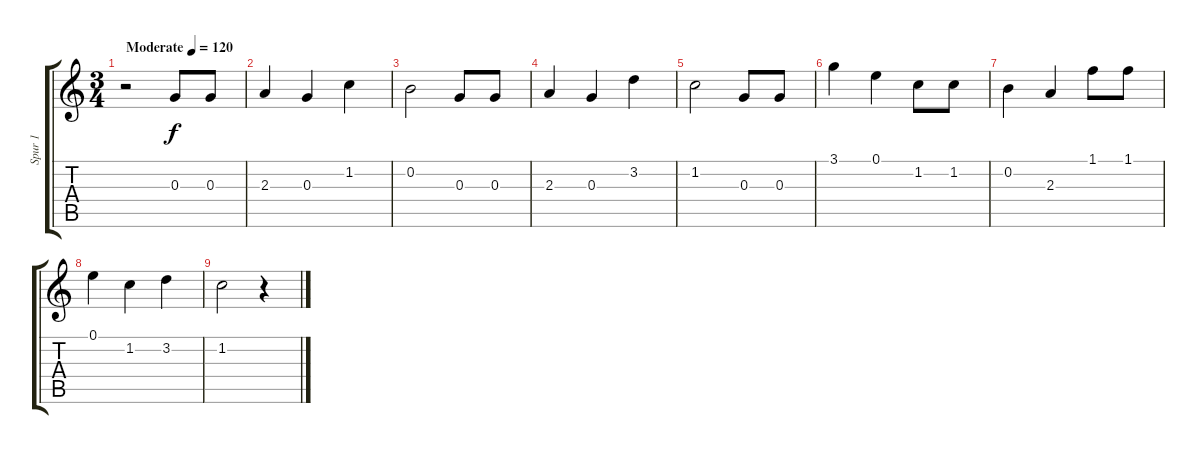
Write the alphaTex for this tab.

\track ("Spur 1" "Spur 1") {instrument acousticguitarsteel}
\staff {score tabs}
\tuning (E4 B3 G3 D3 A2 E2) {hide}
\ts (3 4)
\tempo (120 "Moderate")
\clef g2
\ks c
r.2{dy f instrument acousticguitarsteel} 0.3.8 0.3.8 |
2.3.4 0.3.4 1.2.4 |
0.2.2 0.3.8 0.3.8 |
2.3.4 0.3.4 3.2.4 |
1.2.2 0.3.8 0.3.8 |
3.1.4 0.1.4 1.2.8 1.2.8 |
0.2.4 2.3.4 1.1.8 1.1.8 |
0.1.4 1.2.4 3.2.4 |
1.2.2 r.4
